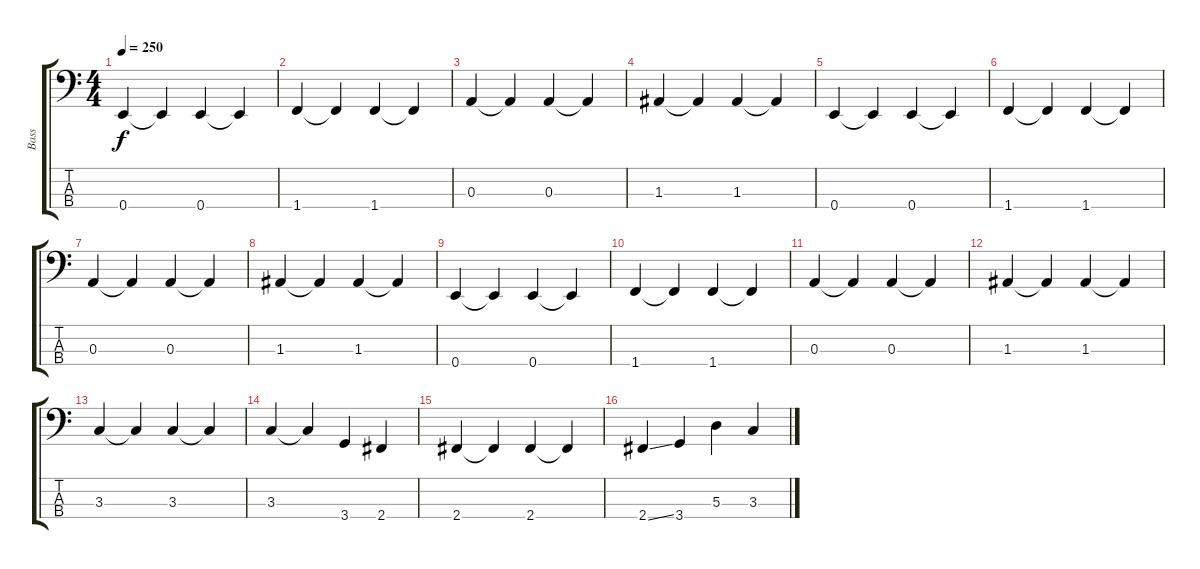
\track ("Bass" "Bass") {instrument electricbasspick}
\staff {score tabs}
\tuning (G2 D2 A1 E1) {hide}
\ts (4 4)
\tempo 250
\clef f4
\ks c
0.4.4{dy f instrument electricbasspick} 0.4{t}.4 0.4.4 0.4{t}.4 |
1.4.4 1.4{t}.4 1.4.4 1.4{t}.4 |
0.3.4 0.3{t}.4 0.3.4 0.3{t}.4 |
1.3.4 1.3{t}.4 1.3.4 1.3{t}.4 |
0.4.4{instrument electricbasspick} 0.4{t}.4 0.4.4 0.4{t}.4 |
1.4.4 1.4{t}.4 1.4.4 1.4{t}.4 |
0.3.4 0.3{t}.4 0.3.4 0.3{t}.4 |
1.3.4 1.3{t}.4 1.3.4 1.3{t}.4 |
0.4.4{instrument electricbasspick} 0.4{t}.4 0.4.4 0.4{t}.4 |
1.4.4 1.4{t}.4 1.4.4 1.4{t}.4 |
0.3.4 0.3{t}.4 0.3.4 0.3{t}.4 |
1.3.4 1.3{t}.4 1.3.4 1.3{t}.4 |
3.3.4{instrument electricbasspick} 3.3{t}.4 3.3.4 3.3{t}.4 |
3.3.4 3.3{t}.4 3.4.4 2.4.4 |
2.4.4 2.4{t}.4 2.4.4 2.4{t}.4 |
2.4{ss}.4 3.4.4 5.3.4 3.3.4
